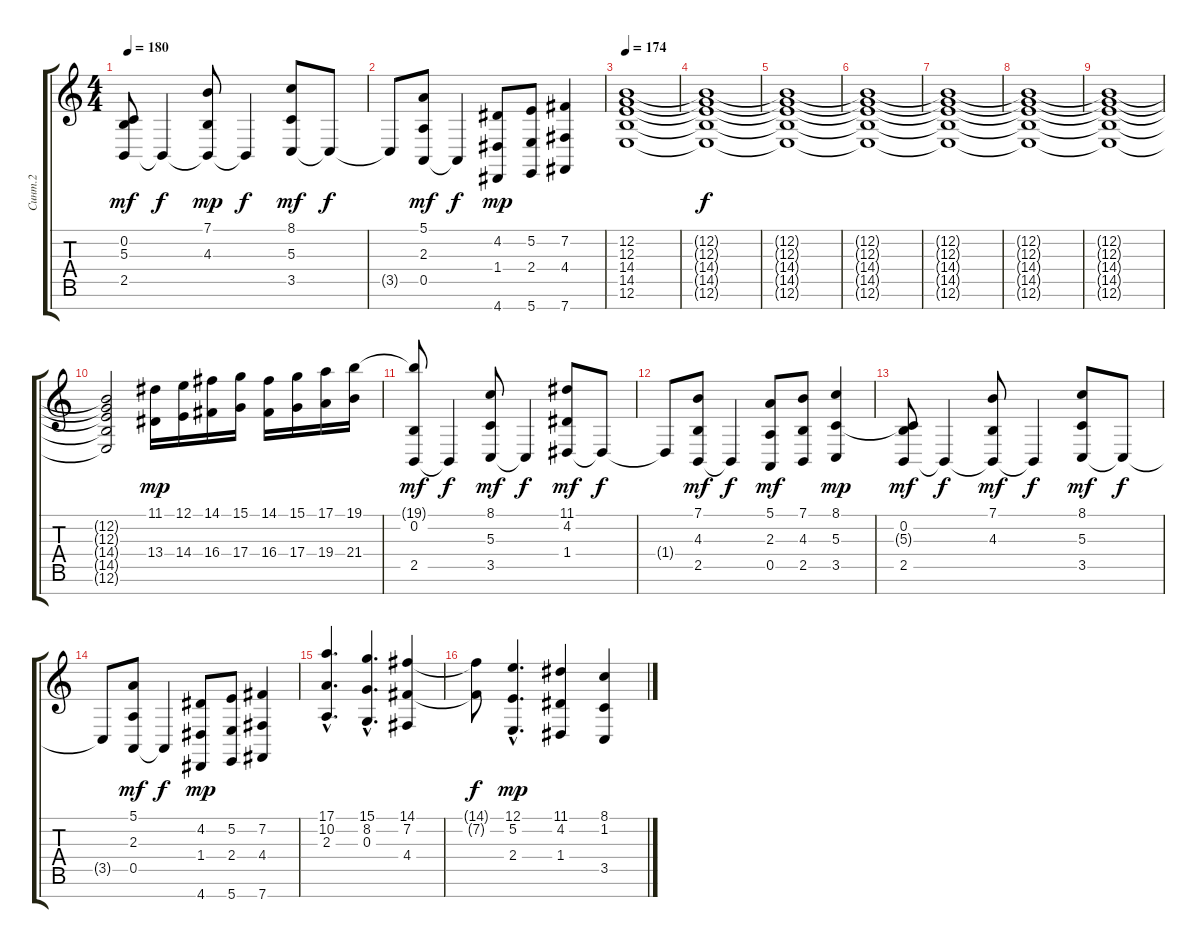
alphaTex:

\track ("Синт.2" "Синт.2") {instrument stringensemble1}
\staff {score tabs}
\tuning (E4 B3 G3 D3 A2 E2 B1) {hide}
\ts (4 4)
\tempo 180
\clef g2
\ks c
(0.2 5.3{t} 2.5).8{dy mf} 2.5{t}.4{dy f} (7.1 4.3 2.5{t}).8{dy mp} 2.5{t}.4{dy f} (8.1 5.3 3.5).8{dy mf} 3.5{t}.8{dy f} |
3.5{t}.8 (5.1 2.3 0.5).8{dy mf} 0.5{t}.4{dy f} (4.2 1.4 4.7).8{dy mp} (5.2 2.4 5.7).8 (7.2 4.4 7.7).4 |
\section ("" "")
\tempo 174
(12.2 12.3 14.4 14.5 12.6).1 |
(12.2{t} 12.3{t} 14.4{t} 14.5{t} 12.6{t}).1{dy f} |
(12.2{t} 12.3{t} 14.4{t} 14.5{t} 12.6{t}).1 |
(12.2{t} 12.3{t} 14.4{t} 14.5{t} 12.6{t}).1 |
(12.2{t} 12.3{t} 14.4{t} 14.5{t} 12.6{t}).1 |
(12.2{t} 12.3{t} 14.4{t} 14.5{t} 12.6{t}).1 |
(12.2{t} 12.3{t} 14.4{t} 14.5{t} 12.6{t}).1 |
(12.2{t} 12.3{t} 14.4{t} 14.5{t} 12.6{t}).2 (11.1 13.4).16{dy mp} (12.1 14.4).16 (14.1 16.4).16 (15.1 17.4).16 (14.1 16.4).16 (15.1 17.4).16 (17.1 19.4).16 (19.1 21.4).16 |
(19.1{t} 0.2 2.5).8{dy mf} 2.5{t}.4{dy f} (8.1 5.3 3.5).8{dy mf} 3.5{t}.4{dy f} (11.1 4.2 1.4).8{dy mf} 1.4{t}.8{dy f} |
1.4{t}.8 (7.1 4.3 2.5).8{dy mf} 2.5{t}.4{dy f} (5.1 2.3 0.5).8{dy mf} (7.1 4.3 2.5).8 (8.1 5.3 3.5).4{dy mp} |
(0.2 5.3{t} 2.5).8{dy mf} 2.5{t}.4{dy f} (7.1 4.3 2.5{t}).8{dy mf} 2.5{t}.4{dy f} (8.1 5.3 3.5).8{dy mf} 3.5{t}.8{dy f} |
3.5{t}.8 (5.1 2.3 0.5).8{dy mf} 0.5{t}.4{dy f} (4.2 1.4 4.7).8{dy mp} (5.2 2.4 5.7).8 (7.2 4.4 7.7).4 |
(17.1{hac} 10.2{hac} 2.3{hac}).4{d} (15.1{hac} 8.2{hac} 0.3{hac}).4{d} (14.1 7.2 4.4).4 |
(14.1{t} 7.2{t}).8{dy f} (12.1{hac} 5.2{hac} 2.4{hac}).4{d dy mp} (11.1 4.2 1.4).4 (8.1 1.2 3.5).4
